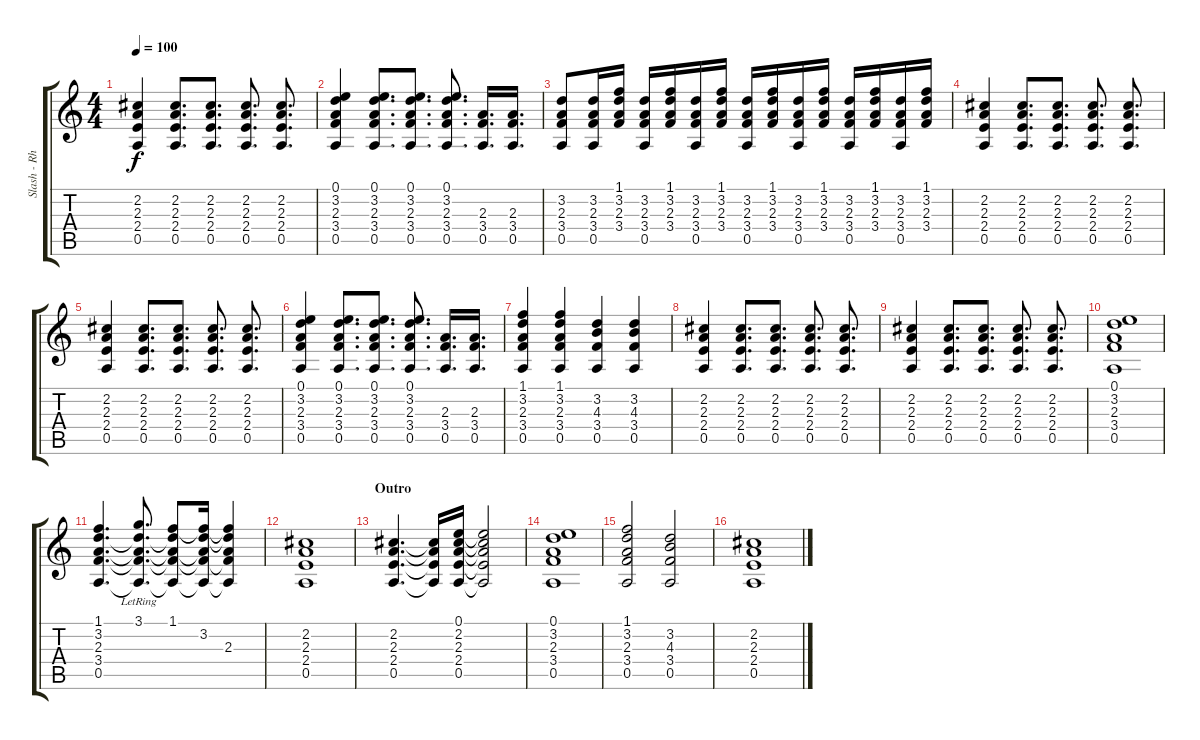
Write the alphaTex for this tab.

\track ("Slash - Rhythm Guitar" "Slash - Rh") {instrument distortionguitar}
\staff {score tabs}
\tuning (E4 B3 G3 D3 A2 E2) {hide}
\ts (4 4)
\tempo 100
\clef g2
\ks c
(2.2 2.3 2.4 0.5).4{dy f} (2.2 2.3 2.4 0.5).8{d} (2.2 2.3 2.4 0.5).8{d} (2.2 2.3 2.4 0.5).8{d} (2.2 2.3 2.4 0.5).8{d} |
(0.1 3.2 2.3 3.4 0.5).4 (0.1 3.2 2.3 3.4 0.5).8{d} (0.1 3.2 2.3 3.4 0.5).8{d} (0.1 3.2 2.3 3.4 0.5).8{d} (2.3 3.4 0.5).16{d} (2.3 3.4 0.5).16{d} |
(3.2 2.3 3.4 0.5).8 (3.2 2.3 3.4 0.5).16 (1.1 3.2 2.3 3.4).16 (3.2 2.3 3.4 0.5).16 (1.1 3.2 2.3 3.4).16 (3.2 2.3 3.4 0.5).16 (1.1 3.2 2.3 3.4).16 (3.2 2.3 3.4 0.5).16 (1.1 3.2 2.3 3.4).16 (3.2 2.3 3.4 0.5).16 (1.1 3.2 2.3 3.4).16 (3.2 2.3 3.4 0.5).16 (1.1 3.2 2.3 3.4).16 (3.2 2.3 3.4 0.5).16 (1.1 3.2 2.3 3.4).16 |
(2.2 2.3 2.4 0.5).4 (2.2 2.3 2.4 0.5).8{d} (2.2 2.3 2.4 0.5).8{d} (2.2 2.3 2.4 0.5).8{d} (2.2 2.3 2.4 0.5).8{d} |
(2.2 2.3 2.4 0.5).4 (2.2 2.3 2.4 0.5).8{d} (2.2 2.3 2.4 0.5).8{d} (2.2 2.3 2.4 0.5).8{d} (2.2 2.3 2.4 0.5).8{d} |
(0.1 3.2 2.3 3.4 0.5).4 (0.1 3.2 2.3 3.4 0.5).8{d} (0.1 3.2 2.3 3.4 0.5).8{d} (0.1 3.2 2.3 3.4 0.5).8{d} (2.3 3.4 0.5).16{d} (2.3 3.4 0.5).16{d} |
(1.1 3.2 2.3 3.4 0.5).4 (1.1 3.2 2.3 3.4 0.5).4 (3.2 4.3 3.4 0.5).4 (3.2 4.3 3.4 0.5).4 |
(2.2 2.3 2.4 0.5).4 (2.2 2.3 2.4 0.5).8{d} (2.2 2.3 2.4 0.5).8{d} (2.2 2.3 2.4 0.5).8{d} (2.2 2.3 2.4 0.5).8{d} |
(2.2 2.3 2.4 0.5).4 (2.2 2.3 2.4 0.5).8{d} (2.2 2.3 2.4 0.5).8{d} (2.2 2.3 2.4 0.5).8{d} (2.2 2.3 2.4 0.5).8{d} |
(0.1 3.2 2.3 3.4 0.5).1 |
(1.1 3.2 2.3 3.4 0.5).4{d} (3.1{lr} 3.2{t} 2.3{t} 3.4{t} 0.5{t}).8{d} (1.1 3.2{t} 2.3{t} 3.4{t} 0.5{t}).8 (1.1{t} 3.2 2.3{t} 3.4{t} 0.5{t}).16 (1.1{t} 3.2{t} 2.3 3.4{t} 0.5{t}).4 |
(2.2 2.3 2.4 0.5).1 |
\section ("" "Outro")
(2.2 2.3 2.4 0.5).4{d} (2.2{t} 2.3{t} 2.4{t} 0.5{t}).16 (0.1 2.2 2.3 2.4 0.5).16 (0.1{t} 2.2{t} 2.3{t} 2.4{t} 0.5{t}).2 |
(0.1 3.2 2.3 3.4 0.5).1 |
(1.1 3.2 2.3 3.4 0.5).2 (3.2 4.3 3.4 0.5).2 |
(2.2 2.3 2.4 0.5).1
